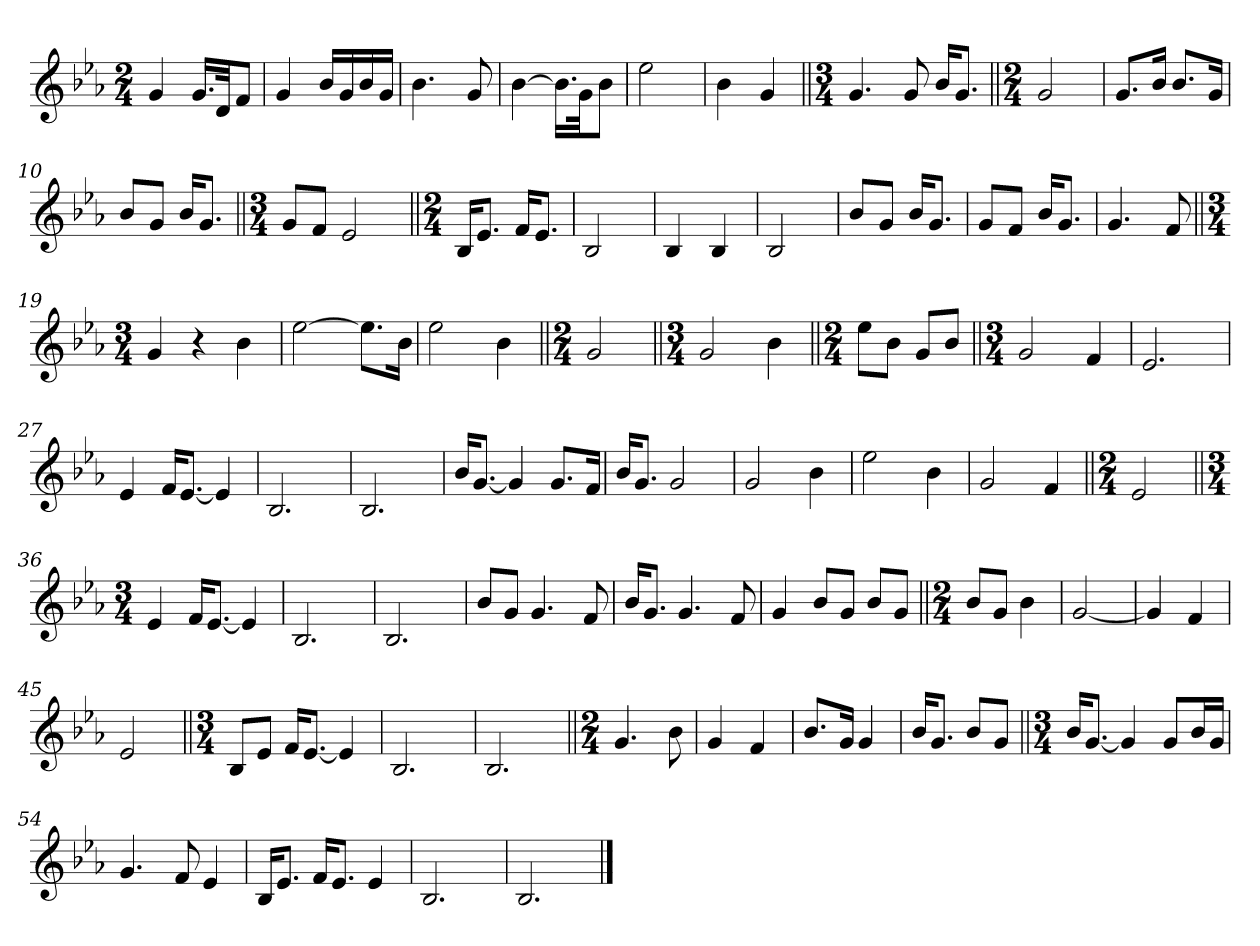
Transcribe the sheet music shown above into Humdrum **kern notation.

**kern
*part1
*staff1
*clefG2
*k[b-e-a-]
*M2/4
=1
4g/
16.g/LL
32d/JK
8f/J
=2
4g/
16b-/LL
16g/
16b-/
16g/JJ
=3
4.b-\
8g/
=4
[4b-\
16.b-\LL]
32g\JK
8b-\J
=5
2ee-\
=6
4b-\
4g/
=7||
*M3/4
4.g/
8g/
16b-/KL
8.g/J
=8||
*M2/4
2g/
=9
8.g/L
16b-/Jk
8.b-/L
16g/Jk
=10
8b-/L
8g/J
16b-/KL
8.g/J
=11||
*M3/4
8g/L
8f/J
2e-/
=12||
*M2/4
16B-/KL
8.e-/J
16f/KL
8.e-/J
=13
2B-/
=14
4B-/
4B-/
=15
2B-/
=16
8b-/L
8g/J
16b-/KL
8.g/J
=17
8g/L
8f/J
16b-/KL
8.g/J
=18
4.g/
8f/
=19||
*M3/4
4g/
4r
4b-\
=20
[2ee-\
8.ee-\L]
16b-\Jk
=21
2ee-\
4b-\
=22||
*M2/4
2g/
=23||
*M3/4
2g/
4b-\
=24||
*M2/4
8ee-\L
8b-\J
8g/L
8b-/J
=25||
*M3/4
2g/
4f/
=26
2.e-/
=27
4e-/
16f/KL
[8.e-/J
4e-/]
=28
2.B-/
=29
2.B-/
=30
16b-/KL
[8.g/J
4g/]
8.g/L
16f/Jk
=31
16b-/KL
8.g/J
2g/
=32
2g/
4b-\
=33
2ee-\
4b-\
=34
2g/
4f/
=35||
*M2/4
2e-/
=36||
*M3/4
4e-/
16f/KL
[8.e-/J
4e-/]
=37
2.B-/
=38
2.B-/
=39
8b-/L
8g/J
4.g/
8f/
=40
16b-/KL
8.g/J
4.g/
8f/
=41
4g/
8b-/L
8g/J
8b-/L
8g/J
=42||
*M2/4
8b-/L
8g/J
4b-\
=43
[2g/
=44
4g/]
4f/
=45
2e-/
=46||
*M3/4
8B-/L
8e-/J
16f/KL
[8.e-/J
4e-/]
=47
2.B-/
=48
2.B-/
=49||
*M2/4
4.g/
8b-\
=50
4g/
4f/
=51
8.b-/L
16g/Jk
4g/
=52
16b-/KL
8.g/J
8b-/L
8g/J
=53||
*M3/4
16b-/KL
[8.g/J
4g/]
8g/L
16b-/L
16g/JJ
=54
4.g/
8f/
4e-/
=55
16B-/KL
8.e-/J
16f/KL
8.e-/J
4e-/
=56
2.B-/
=57
2.B-/
==
*-
